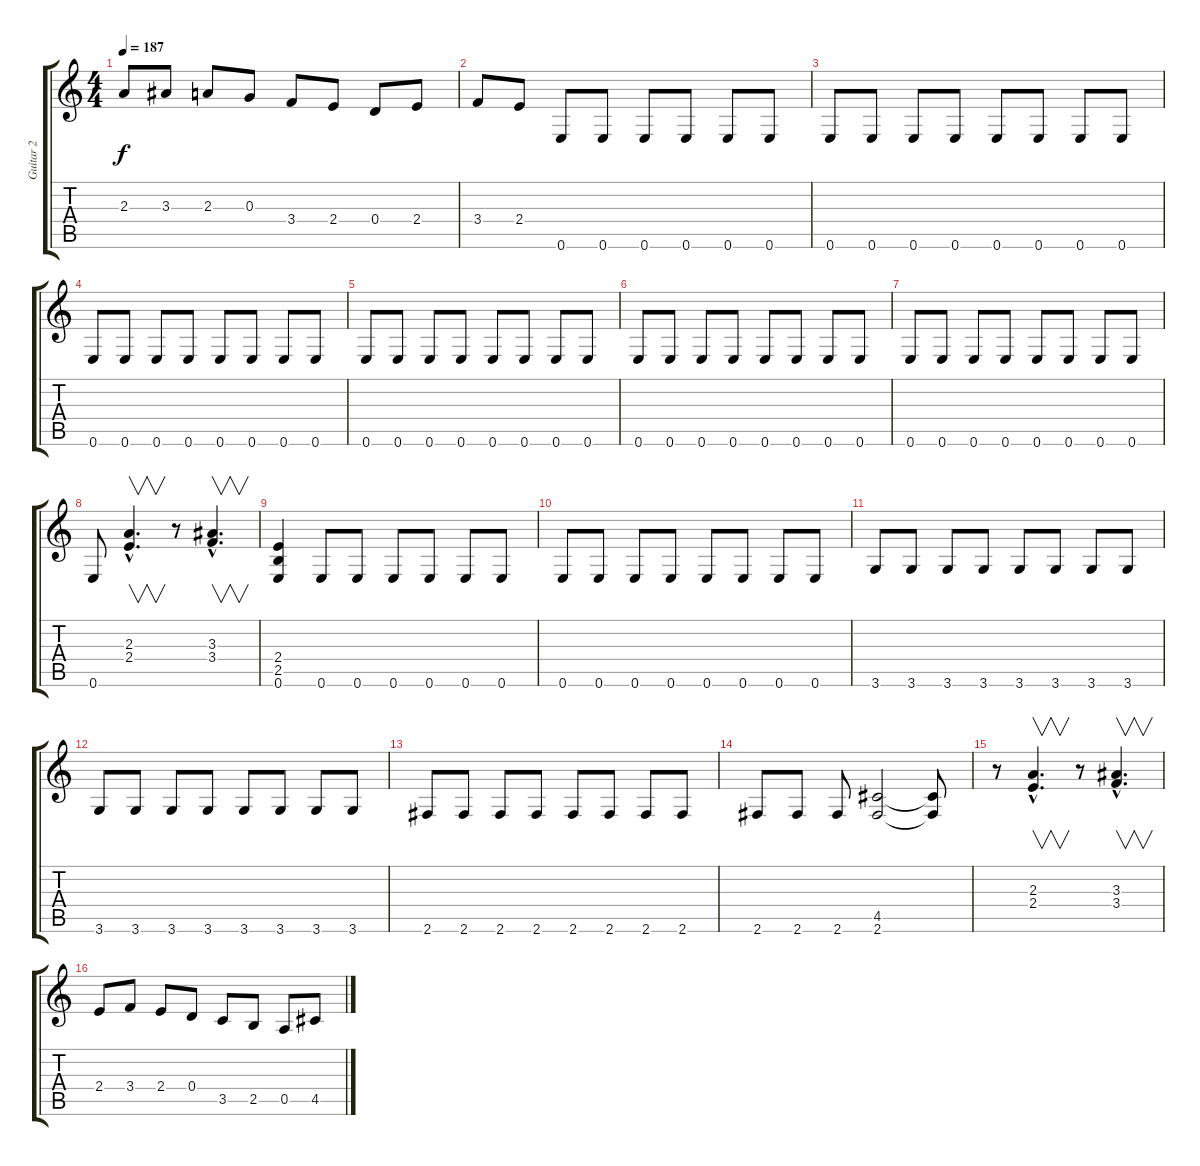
\track ("Guitar 2" "Guitar 2") {instrument distortionguitar}
\staff {score tabs}
\tuning (E4 B3 G3 D3 A2 E2) {hide}
\ts (4 4)
\tempo 187
\clef g2
\ks c
2.3.8{dy f} 3.3.8 2.3.8 0.3.8 3.4.8 2.4.8 0.4.8 2.4.8 |
3.4.8 2.4.8 0.6.8 0.6.8 0.6.8 0.6.8 0.6.8 0.6.8 |
0.6.8 0.6.8 0.6.8 0.6.8 0.6.8 0.6.8 0.6.8 0.6.8 |
0.6.8 0.6.8 0.6.8 0.6.8 0.6.8 0.6.8 0.6.8 0.6.8 |
0.6.8 0.6.8 0.6.8 0.6.8 0.6.8 0.6.8 0.6.8 0.6.8 |
0.6.8 0.6.8 0.6.8 0.6.8 0.6.8 0.6.8 0.6.8 0.6.8 |
0.6.8 0.6.8 0.6.8 0.6.8 0.6.8 0.6.8 0.6.8 0.6.8 |
0.6.8 (2.3{hac} 2.4{hac}).4{v d} r.8 (3.3{hac} 3.4{hac}).4{v d} |
(2.4 2.5 0.6).4 0.6.8 0.6.8 0.6.8 0.6.8 0.6.8 0.6.8 |
0.6.8 0.6.8 0.6.8 0.6.8 0.6.8 0.6.8 0.6.8 0.6.8 |
3.6.8 3.6.8 3.6.8 3.6.8 3.6.8 3.6.8 3.6.8 3.6.8 |
3.6.8 3.6.8 3.6.8 3.6.8 3.6.8 3.6.8 3.6.8 3.6.8 |
2.6.8 2.6.8 2.6.8 2.6.8 2.6.8 2.6.8 2.6.8 2.6.8 |
2.6.8 2.6.8 2.6.8 (4.5 2.6).2 (4.5{t} 2.6{t}).8 |
r.8 (2.3{hac} 2.4{hac}).4{v d} r.8 (3.3{hac} 3.4{hac}).4{v d} |
2.4.8 3.4.8 2.4.8 0.4.8 3.5.8 2.5.8 0.5.8 4.5.8
